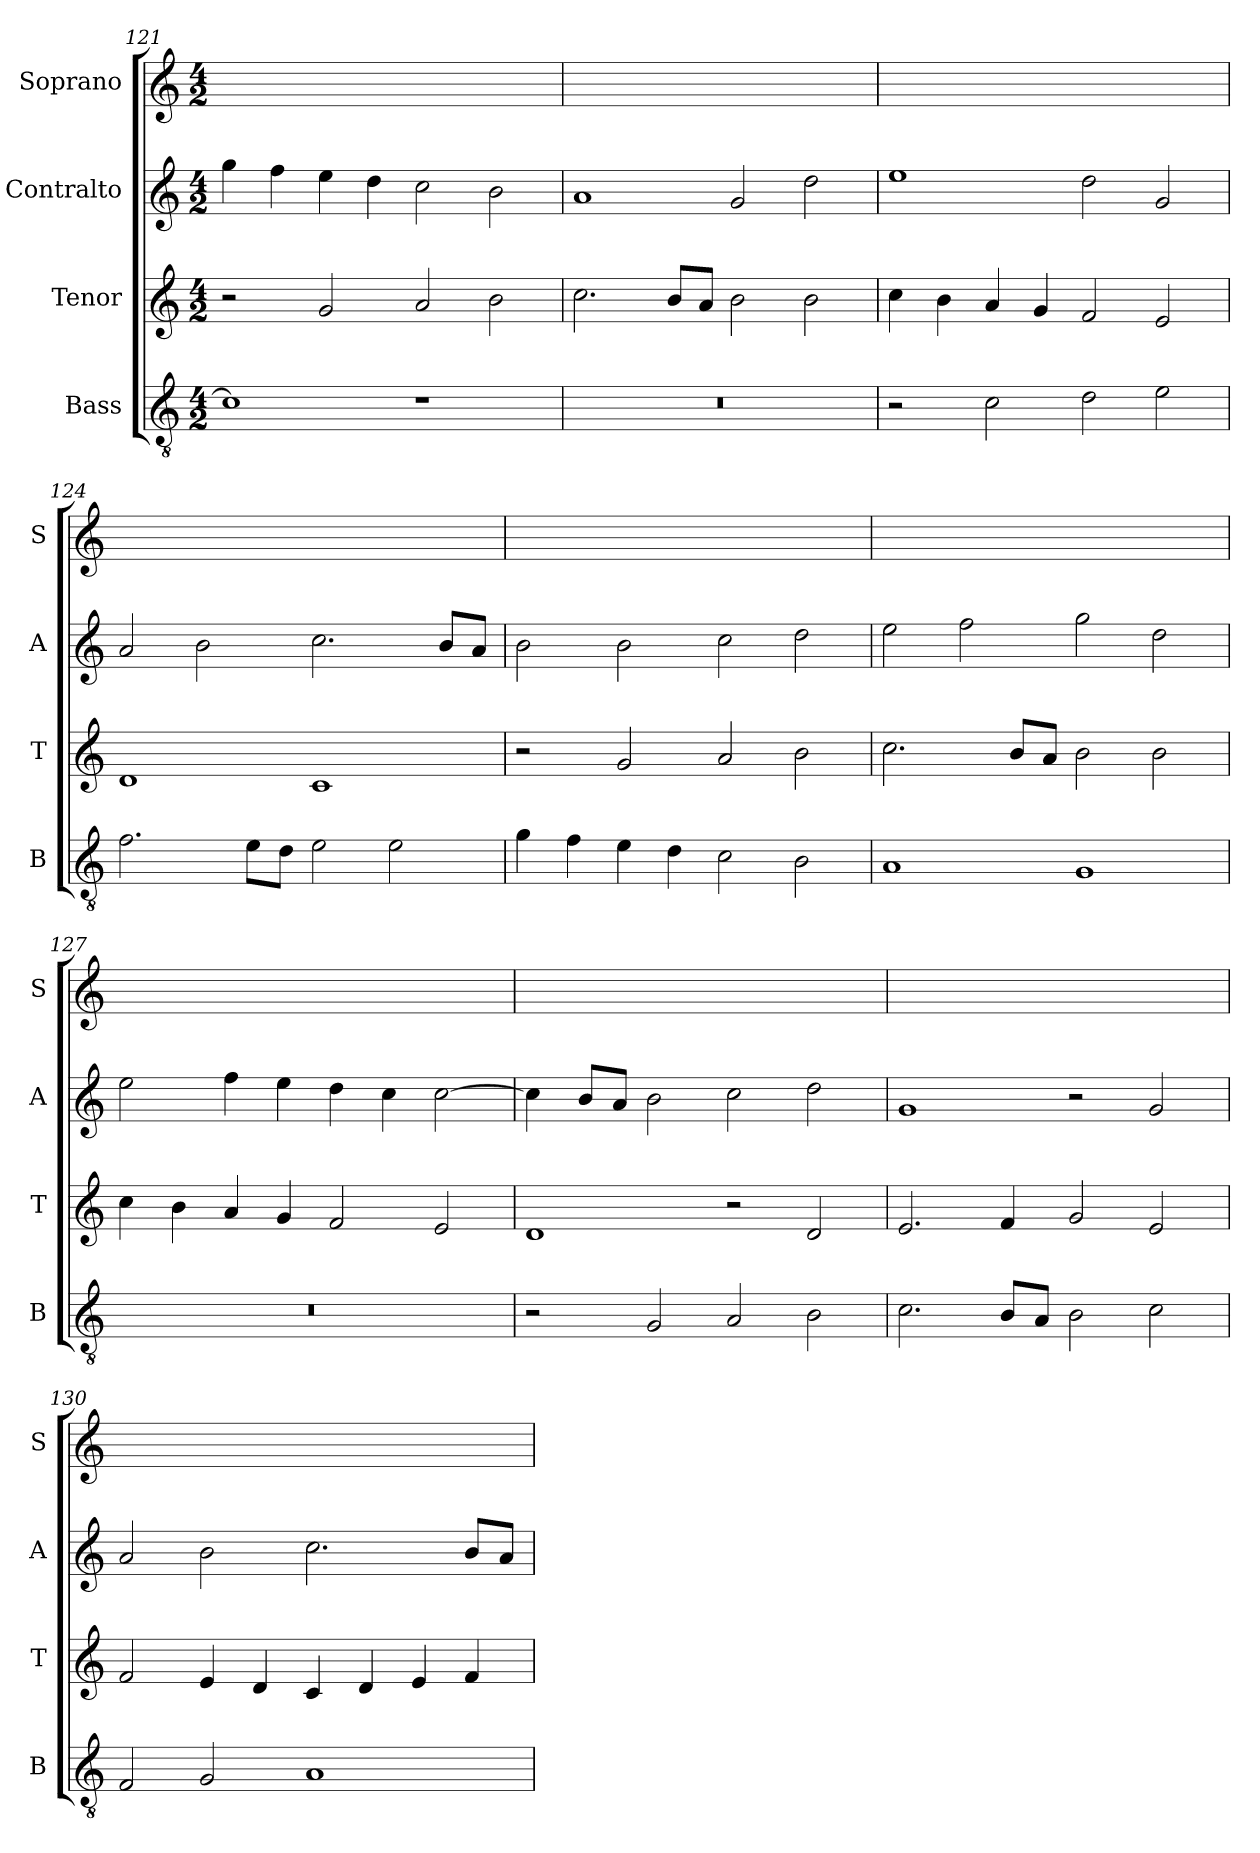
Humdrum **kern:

**kern	**kern	**kern	**kern
*part4	*part3	*part2	*part1
*staff4	*staff3	*staff2	*staff1
*I"Bass	*I"Tenor	*I"Contralto	*I"Soprano
*I'B	*I'T	*I'A	*I'S
*clefGv2	*clefG2	*clefG2	*clefG2
*k[]	*k[]	*k[]	*k[]
*C:ion	*C:ion	*C:ion	*C:ion
*M4/2	*M4/2	*M4/2	*M4/2
=121	=121	=121	=121
1c]	2r	4gg	0ryy
.	.	4ff	.
.	2g	4ee	.
.	.	4dd	.
1r	2a	2cc	.
.	2b	2b	.
=122	=122	=122	=122
0r	2.cc	1a	0ryy
.	8b/L	.	.
.	8a/J	.	.
.	2b	2g	.
.	2b	2dd	.
=123	=123	=123	=123
2r	4cc	1ee	0ryy
.	4b	.	.
2c	4a	.	.
.	4g	.	.
2d	2f	2dd	.
2e	2e	2g	.
=124	=124	=124	=124
2.f	1d	2a	0ryy
.	.	2b	.
8e\L	.	.	.
8d\J	.	.	.
2e	1c	2.cc	.
2e	.	.	.
.	.	8b/L	.
.	.	8a/J	.
=125	=125	=125	=125
4g	2r	2b	0ryy
4f	.	.	.
4e	2g	2b	.
4d	.	.	.
2c	2a	2cc	.
2B	2b	2dd	.
=126	=126	=126	=126
1A	2.cc	2ee	0ryy
.	.	2ff	.
.	8b/L	.	.
.	8a/J	.	.
1G	2b	2gg	.
.	2b	2dd	.
=127	=127	=127	=127
0r	4cc	2ee	0ryy
.	4b	.	.
.	4a	4ff	.
.	4g	4ee	.
.	2f	4dd	.
.	.	4cc	.
.	2e	[2cc	.
=128	=128	=128	=128
2r	1d	4cc]	0ryy
.	.	8b/L	.
.	.	8a/J	.
2G	.	2b	.
2A	2r	2cc	.
2B	2d	2dd	.
=129	=129	=129	=129
2.c	2.e	1g	0ryy
8B/L	4f	.	.
8A/J	.	.	.
2B	2g	2r	.
2c	2e	2g	.
=130	=130	=130	=130
2F	2f	2a	0ryy
2G	4e	2b	.
.	4d	.	.
1A	4c	2.cc	.
.	4d	.	.
.	4e	.	.
.	4f	8b/L	.
.	.	8a/J	.
=	=	=	=
*-	*-	*-	*-
